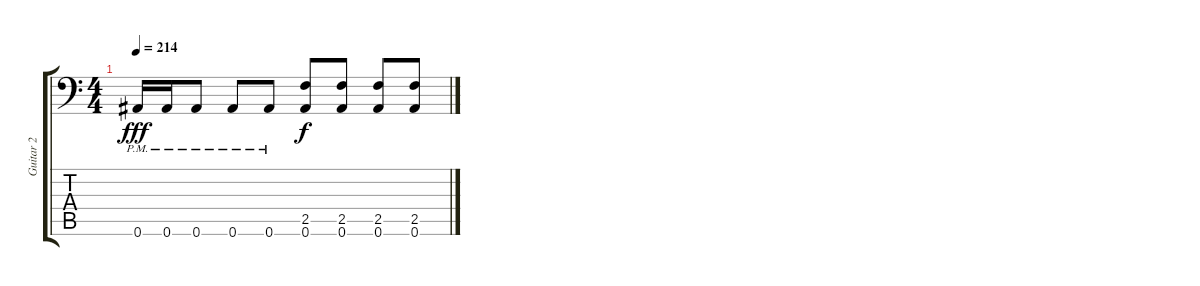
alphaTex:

\track ("Guitar 2" "Guitar 2") {instrument distortionguitar}
\staff {score tabs}
\tuning (Bb3 F3 Db3 Ab2 Eb2 Bb1) {hide}
\ts (4 4)
\tempo 214
\clef f4
\ks c
0.6{pm}.16{dy fff} 0.6{pm}.16 0.6{pm}.8 0.6{pm}.8 0.6{pm}.8 (2.5 0.6).8{dy f} (2.5 0.6).8 (2.5 0.6).8 (2.5 0.6).8
